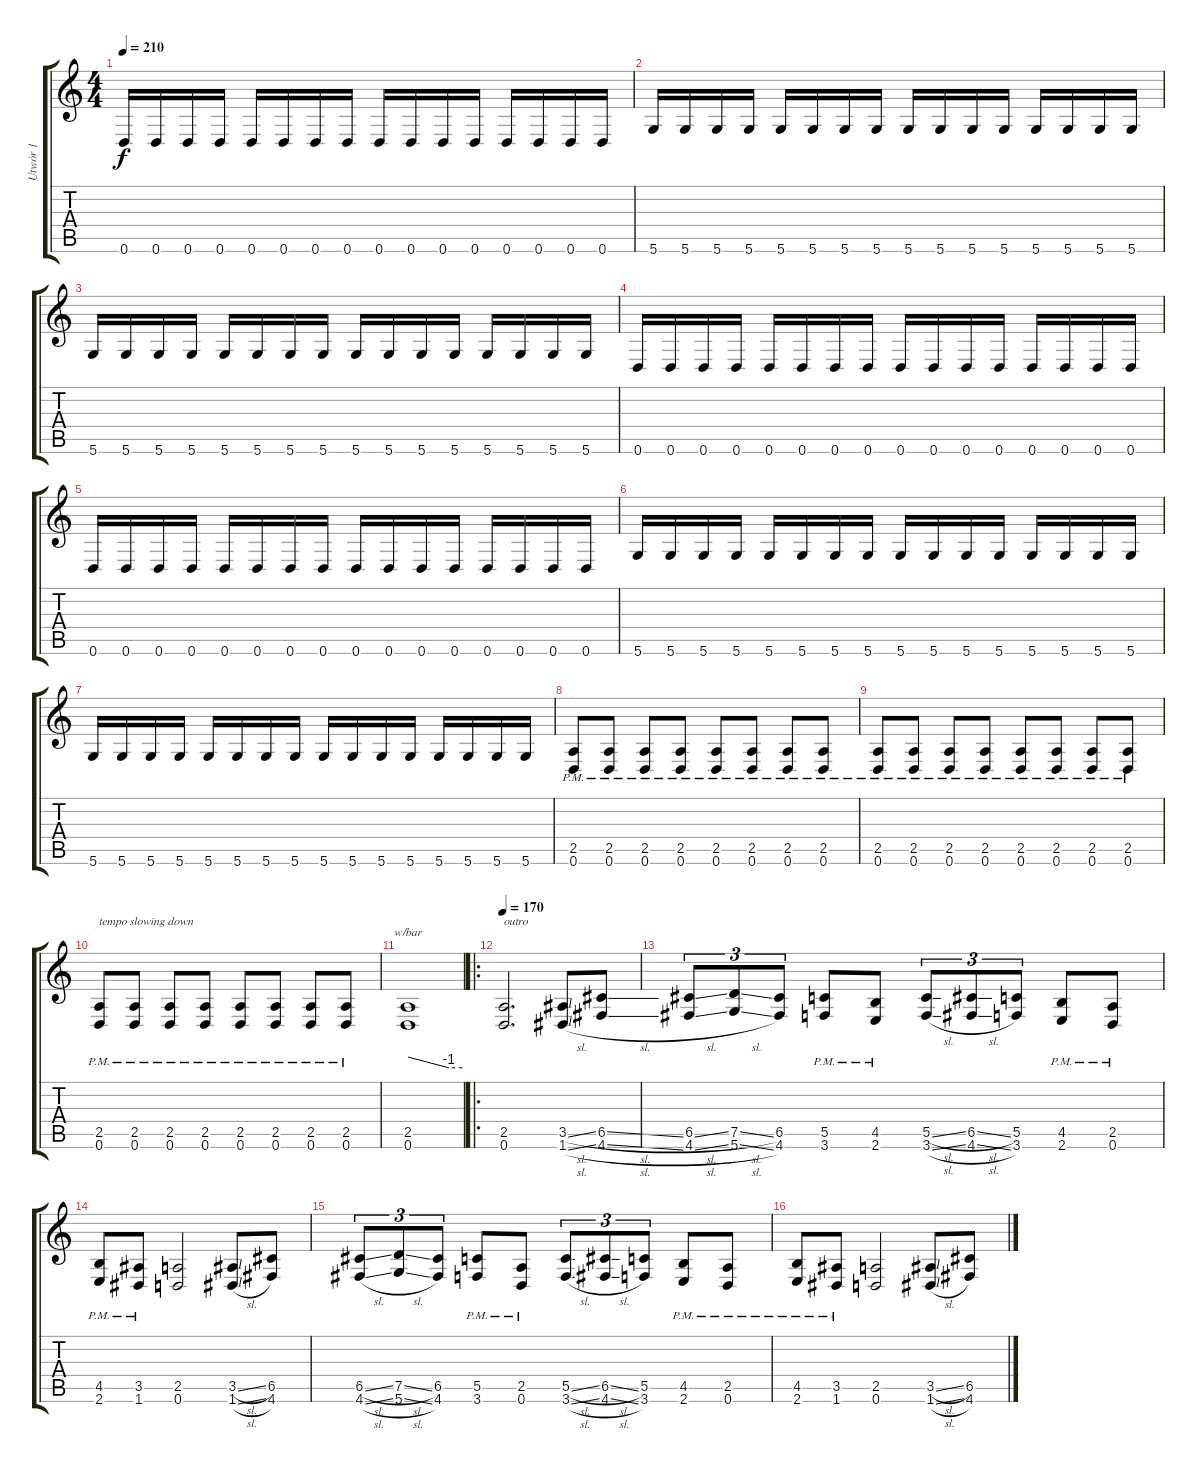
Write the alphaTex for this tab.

\track ("Utwór 1" "Utwór 1") {instrument distortionguitar}
\staff {score tabs}
\tuning (D4 A3 F3 C3 G2 D2) {hide}
\ts (4 4)
\tempo 210
\clef g2
\ks c
0.6.16{dy f} 0.6.16 0.6.16 0.6.16 0.6.16 0.6.16 0.6.16 0.6.16 0.6.16 0.6.16 0.6.16 0.6.16 0.6.16 0.6.16 0.6.16 0.6.16 |
5.6.16 5.6.16 5.6.16 5.6.16 5.6.16 5.6.16 5.6.16 5.6.16 5.6.16 5.6.16 5.6.16 5.6.16 5.6.16 5.6.16 5.6.16 5.6.16 |
5.6.16 5.6.16 5.6.16 5.6.16 5.6.16 5.6.16 5.6.16 5.6.16 5.6.16 5.6.16 5.6.16 5.6.16 5.6.16 5.6.16 5.6.16 5.6.16 |
0.6.16 0.6.16 0.6.16 0.6.16 0.6.16 0.6.16 0.6.16 0.6.16 0.6.16 0.6.16 0.6.16 0.6.16 0.6.16 0.6.16 0.6.16 0.6.16 |
0.6.16 0.6.16 0.6.16 0.6.16 0.6.16 0.6.16 0.6.16 0.6.16 0.6.16 0.6.16 0.6.16 0.6.16 0.6.16 0.6.16 0.6.16 0.6.16 |
5.6.16 5.6.16 5.6.16 5.6.16 5.6.16 5.6.16 5.6.16 5.6.16 5.6.16 5.6.16 5.6.16 5.6.16 5.6.16 5.6.16 5.6.16 5.6.16 |
5.6.16 5.6.16 5.6.16 5.6.16 5.6.16 5.6.16 5.6.16 5.6.16 5.6.16 5.6.16 5.6.16 5.6.16 5.6.16 5.6.16 5.6.16 5.6.16 |
(2.5{pm} 0.6{pm}).8 (2.5{pm} 0.6{pm}).8 (2.5{pm} 0.6{pm}).8 (2.5{pm} 0.6{pm}).8 (2.5{pm} 0.6{pm}).8 (2.5{pm} 0.6{pm}).8 (2.5{pm} 0.6{pm}).8 (2.5{pm} 0.6{pm}).8 |
(2.5{pm} 0.6{pm}).8 (2.5{pm} 0.6{pm}).8 (2.5{pm} 0.6{pm}).8 (2.5{pm} 0.6{pm}).8 (2.5{pm} 0.6{pm}).8 (2.5{pm} 0.6{pm}).8 (2.5{pm} 0.6{pm}).8 (2.5{pm} 0.6{pm}).8 |
(2.5{pm} 0.6{pm}).8{txt "tempo slowing down"} (2.5{pm} 0.6{pm}).8 (2.5{pm} 0.6{pm}).8 (2.5{pm} 0.6{pm}).8 (2.5{pm} 0.6{pm}).8 (2.5{pm} 0.6{pm}).8 (2.5{pm} 0.6{pm}).8 (2.5{pm} 0.6{pm}).8 |
(2.5 0.6).1{tbe (custom default 0 0 45 -4 60 -4)} |
\ro
\tempo 170
(2.5 0.6).2{d txt "outro"} (3.5{sl} 1.6{sl}).8 (6.5{sl} 4.6{sl}).8 |
(6.5{sl} 4.6{sl}).8{tu (3 2)} (7.5{sl} 5.6{sl}).8{tu (3 2)} (6.5 4.6).8{tu (3 2)} (5.5{pm} 3.6{pm}).8 (4.5{pm} 2.6{pm}).8 (5.5{sl} 3.6{sl}).8{tu (3 2)} (6.5{sl} 4.6{sl}).8{tu (3 2)} (5.5 3.6).8{tu (3 2)} (4.5{pm} 2.6{pm}).8 (2.5{pm} 0.6{pm}).8 |
(4.5{pm} 2.6{pm}).8 (3.5{pm} 1.6{pm}).8 (2.5 0.6).2 (3.5{sl} 1.6{sl}).8 (6.5 4.6).8 |
(6.5{sl} 4.6{sl}).8{tu (3 2)} (7.5{sl} 5.6{sl}).8{tu (3 2)} (6.5 4.6).8{tu (3 2)} (5.5{pm} 3.6{pm}).8 (2.5{pm} 0.6{pm}).8 (5.5{sl} 3.6{sl}).8{tu (3 2)} (6.5{sl} 4.6{sl}).8{tu (3 2)} (5.5 3.6).8{tu (3 2)} (4.5{pm} 2.6{pm}).8 (2.5{pm} 0.6{pm}).8 |
(4.5{pm} 2.6{pm}).8 (3.5{pm} 1.6{pm}).8 (2.5 0.6).2 (3.5{sl} 1.6{sl}).8 (6.5 4.6).8
